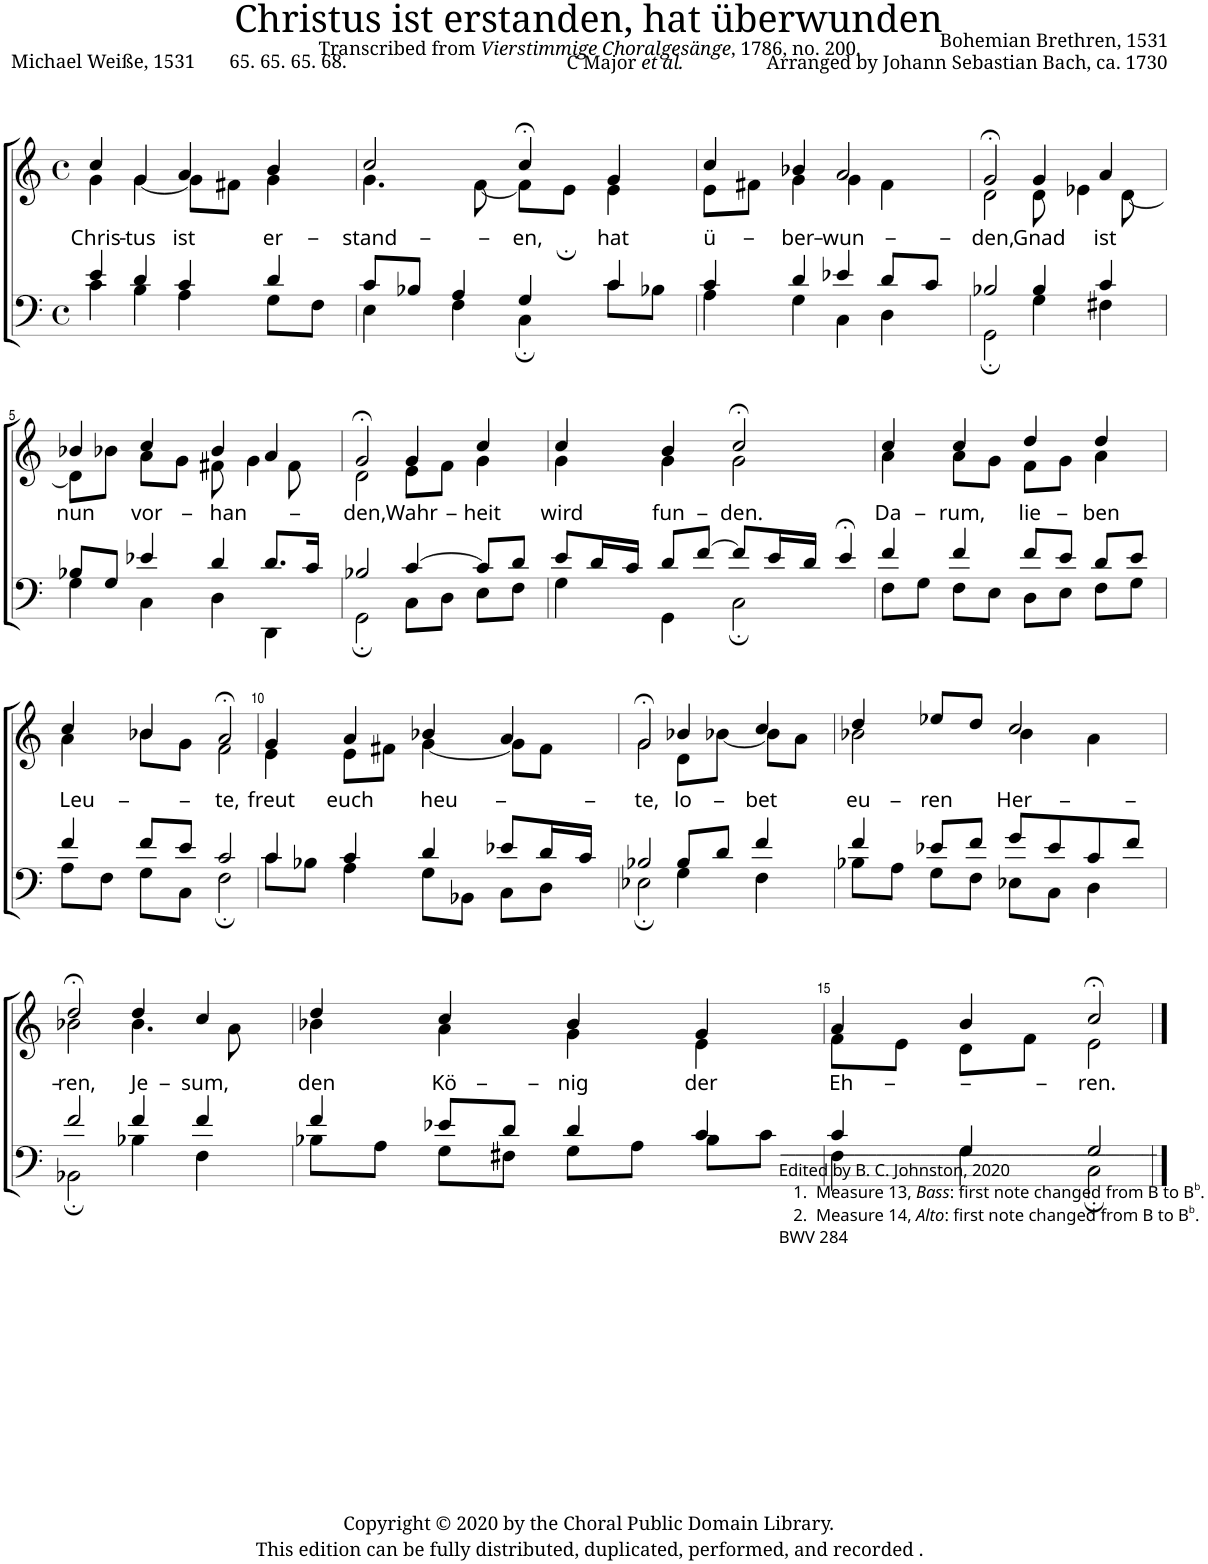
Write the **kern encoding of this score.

**kern	**kern	**text
*part2	*part1	*part1
*staff2	*staff1	*staff1
*I"Bass	*I"Soprano	*
*clefF4	*clefG2	*
*k[]	*k[]	*
*M4/4	*M4/4	*
*met(c)	*met(c)	*
=1	=1	=1
*^	*	*
!	!	!	!LO:LY:b
*	*	*^	*
4e/	4c\	4cc/	4g\	Chris-
!	!	!	!	!LO:LY:b
4d/	4B\	4g/	[4g\	-tus
!	!	!	!	!LO:LY:b
4c/	4A\	4a/	8g\L]	ist
.	.	.	8f#X\J	.
!	!	!	!	!LO:LY:b
4d/	8G\L	4b/	4g\	er-
.	8F\J	.	.	.
=2	=2	=2	=2	=2
!	!	!	!	!LO:LY:b
8c/L	4E\	2cc/	4.g\	-stand-
8B-X/J	.	.	.	.
4A/	4F\	.	.	.
.	.	.	[8f\	.
!	!	!	!	!LO:LY:b
4G/	4C;\	4cc;</	8f\L]	-en,
.	.	.	8e;\J	.
!	!	!	!	!LO:LY:b
4c/	8c\L	4g/	4e\	hat
.	8B-X\J	.	.	.
=3	=3	=3	=3	=3
!	!	!	!	!LO:LY:b
4c/	4A\	4cc/	8e\L	ü-
.	.	.	8f#X\J	.
!	!	!	!	!LO:LY:b
4d/	4G\	4b-X/	4g\	-ber-
!	!	!	!	!LO:LY:b
4e-X/	4C\	2a/	4g\	-wun-
8d/L	4D\	.	4f#\	.
8c/J	.	.	.	.
=4	=4	=4	=4	=4
!	!	!	!	!LO:LY:b
2B-X/	2GG;\	2g;</	2d\	-den,
!	!	!	!	!LO:LY:b
4B-/	4G\	4g/	8d\	Gnad
.	.	.	4e-X\	.
!	!	!	!	!LO:LY:b
4c/	4F#X\	4a/	.	ist
.	.	.	[8d\	.
!!LO:LB:g=z	!!
=5	=5	=5	=5	=5
!	!	!	!	!LO:LY:b
8B-X/L	4G\	4b-X/	8d\L]	nun
8G/J	.	.	8b-X\J	.
!	!	!	!	!LO:LY:b
4e-X/	4C\	4cc/	8a\L	vor-
.	.	.	8g\J	.
!	!	!	!	!LO:LY:b
4d/	4D\	4b-/	8f#X\	-han-
.	.	.	4g\	.
8.d/L	4DD\	4a/	.	.
.	.	.	8f#\	.
16c/Jk	.	.	.	.
=6	=6	=6	=6	=6
!	!	!	!	!LO:LY:b
2B-X/	2GG;\	2g;</	2d\	-den,
!	!	!	!	!LO:LY:b
[4c/	8C\L	4g/	8e\L	Wahr-
.	8D\J	.	8f\J	.
!	!	!	!	!LO:LY:b
8c/L]	8E\L	4cc/	4g\	-heit
8d/J	8F\J	.	.	.
=7	=7	=7	=7	=7
!	!	!	!	!LO:LY:b
8e/L	4G\	4cc/	4g\	wird
16d/L	.	.	.	.
16c/JJ	.	.	.	.
!	!	!	!	!LO:LY:b
8d/L	4GG\	4b/	4g\	fun-
[8f/J	.	.	.	.
!	!	!	!	!LO:LY:b
8f/L]	2C;\	2cc;</	2g\	-den.
16e/L	.	.	.	.
16d/JJ	.	.	.	.
4e;</	.	.	.	.
=8	=8	=8	=8	=8
!	!	!	!	!LO:LY:b
4f/	8F\L	4cc/	4a\	Da-
.	8G\J	.	.	.
!	!	!	!	!LO:LY:b
4f/	8F\L	4cc/	8a\L	-rum,
.	8E\J	.	8g\J	.
!	!	!	!	!LO:LY:b
8f/L	8D\L	4dd/	8f\L	lie-
8e/J	8E\J	.	8g\J	.
!	!	!	!	!LO:LY:b
8d/L	8F\L	4dd/	4a\	-ben
8e/J	8G\J	.	.	.
!!LO:LB:g=z	!!
=9	=9	=9	=9	=9
!	!	!	!	!LO:LY:b
4f/	8A\L	4cc/	4a\	Leu-
.	8F\J	.	.	.
8f/L	8G\L	4b-X/	8b-\L	.
8e/J	8C\J	.	8g\J	.
!	!	!	!	!LO:LY:b
2c/	2F;\	2a;</	2f\	-te,
=10	=10	=10	=10	=10
!	!	!	!	!LO:LY:b
4c/	8c\L	4g/	4e\	freut
.	8B-X\J	.	.	.
!	!	!	!	!LO:LY:b
4c/	4A\	4a/	8e\L	euch
.	.	.	8f#X\J	.
!	!	!	!	!LO:LY:b
4d/	8G\L	4b-X/	[4g\	heu-
.	8BB-X\J	.	.	.
8e-X/L	8C\L	4a/	8g\L]	.
16d/L	8D\J	.	8f#\J	.
16c/JJ	.	.	.	.
=11	=11	=11	=11	=11
!	!	!	!	!LO:LY:b
2B-X/	2E-X;\	2g;</	2g\	-te,
!	!	!	!	!LO:LY:b
8B-/L	4G\	4b-X/	8d\L	lo-
8d/J	.	.	[8b-X\J	.
!	!	!	!	!LO:LY:b
4f/	4F\	4cc/	8b-\L]	-bet
.	.	.	8a\J	.
=12	=12	=12	=12	=12
!LO:TX:b:t=___________________________________________________	!	!	!	!
!LO:TX:b:t=Edited by B. C. Johnston, 2020	!	!	!	!
!LO:TX:b:t=1.  Measure 13,	!	!	!	!
!LO:TX:b:i:t=Bass	!	!	!	!
!LO:TX:b:t=&colon; first note changed from B to B	!	!	!	!
!LO:TX:b:t=b	!	!	!	!
!LO:TX:b:t=.	!	!	!	!
!LO:TX:b:t=2.  Measure 14,	!	!	!	!
!LO:TX:b:i:t=Alto	!	!	!	!
!LO:TX:b:t=&colon; first note changed from B to B	!	!	!	!
!LO:TX:b:t=b	!	!	!	!
!LO:TX:b:t=.	!	!	!	!
!LO:TX:b:t=BWV 284	!	!	!	!
!	!	!	!	!LO:LY:b
4f/	8B-X\L	4dd/	2b-X\	eu-
.	8A\J	.	.	.
!	!	!	!	!LO:LY:b
8e-X/L	8G\L	8ee-X/L	.	-ren
8f/J	8F\J	8dd/J	.	.
!	!	!	!	!LO:LY:b
8g/L	8E-X\L	2cc/	4b-\	Her-
8e-/	8C\J	.	.	.
8c/	4D\	.	4a\	.
8f/J	.	.	.	.
!!LO:LB:g=z	!!
=13	=13	=13	=13	=13
!	!	!	!	!LO:LY:b
2f/	2BB-X;\	2dd;</	2b-X\	-ren,
!	!	!	!	!LO:LY:b
4f/	4B-X\	4dd/	4.b-\	Je-
!	!	!	!	!LO:LY:b
4f/	4F\	4cc/	.	-sum,
.	.	.	8a\	.
=14	=14	=14	=14	=14
!	!	!	!	!LO:LY:b
4f/	8B-X\L	4dd/	4b-X\	den
.	8A\J	.	.	.
!	!	!	!	!LO:LY:b
8e-X/L	8G\L	4cc/	4a\	Kö-
8d/J	8F#X\J	.	.	.
!	!	!	!	!LO:LY:b
4d/	8G\L	4b-/	4g\	-nig
.	8A\J	.	.	.
!	!	!	!	!LO:LY:b
4c/	8B-\L	4g/	4e\	der
.	8c\J	.	.	.
=15	=15	=15	=15	=15
!	!	!	!	!LO:LY:b
4c/	4F\	4a/	8f\L	Eh-
.	.	.	8e\J	.
4G/	4G\	4b/	8d\L	.
.	.	.	8f\J	.
!	!	!	!	!LO:LY:b
2G/	2C;\	2cc;</	2e\	-ren.
*v	*v	*	*	*
*	*v	*v	*
==	==	==
*-	*-	*-
